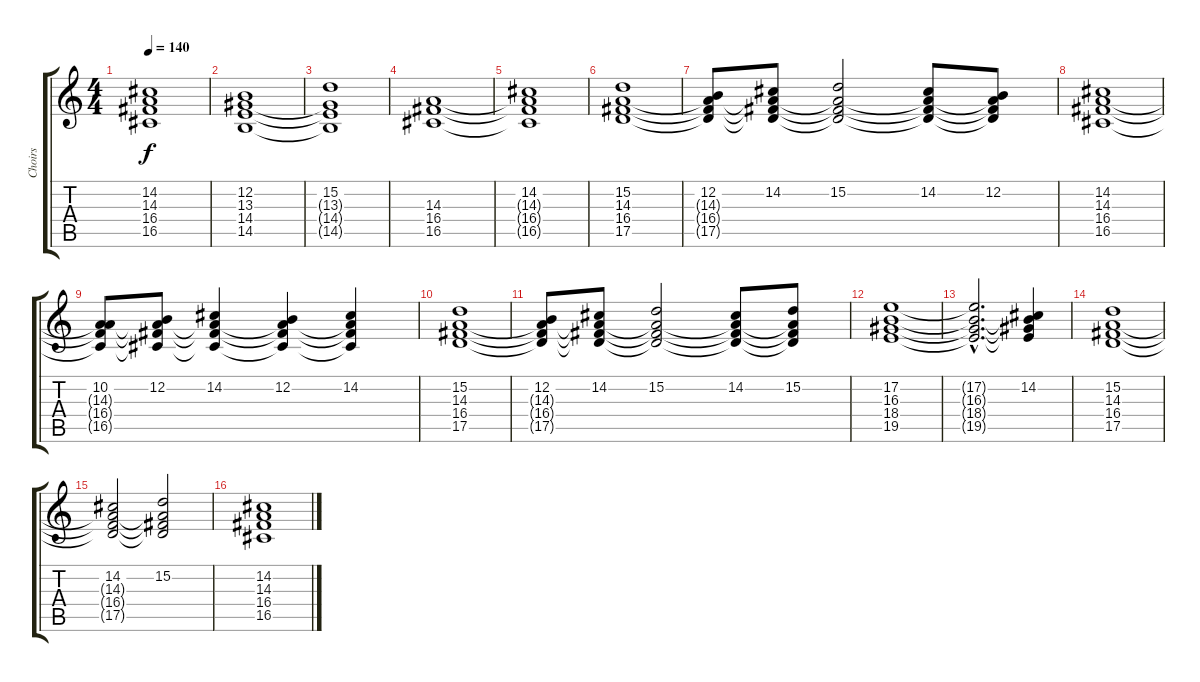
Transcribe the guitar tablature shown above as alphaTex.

\track ("Choirs" "Choirs") {instrument pad4choir}
\staff {score tabs}
\tuning (E4 B3 G3 D3 A2 E2) {hide}
\ts (4 4)
\tempo 140
\clef g2
\ks c
(14.2{t} 14.3{t} 16.4{t} 16.5{t}).1{dy f} |
(12.2 13.3 14.4 14.5).1 |
(15.2 13.3{t} 14.4{t} 14.5{t}).1 |
(14.3 16.4 16.5).1 |
(14.2 14.3{t} 16.4{t} 16.5{t}).1 |
(15.2 14.3 16.4 17.5).1 |
(12.2 14.3{t} 16.4{t} 17.5{t}).8 (14.2 14.3{t} 16.4{t} 17.5{t}).8 (15.2 14.3{t} 16.4{t} 17.5{t}).2 (14.2 14.3{t} 16.4{t} 17.5{t}).8 (12.2 14.3{t} 16.4{t} 17.5{t}).8 |
(14.2 14.3 16.4 16.5).1 |
(10.2 14.3{t} 16.4{t} 16.5{t}).8 (12.2 14.3{t} 16.4{t} 16.5{t}).8 (14.2 14.3{t} 16.4{t} 16.5{t}).4 (12.2 14.3{t} 16.4{t} 16.5{t}).4 (14.2 14.3{t} 16.4{t} 16.5{t}).4 |
(15.2 14.3 16.4 17.5).1 |
(12.2 14.3{t} 16.4{t} 17.5{t}).8 (14.2 14.3{t} 16.4{t} 17.5{t}).8 (15.2 14.3{t} 16.4{t} 17.5{t}).2 (14.2 14.3{t} 16.4{t} 17.5{t}).8 (15.2 14.3{t} 16.4{t} 17.5{t}).8 |
(17.2 16.3 18.4 19.5).1 |
(17.2{hac t} 16.3{hac t} 18.4{hac t} 19.5{hac t}).2{d} (14.2 16.3{t} 18.4{t} 19.5{t}).4 |
(15.2 14.3 16.4 17.5).1 |
(14.2 14.3{t} 16.4{t} 17.5{t}).2 (15.2 14.3{t} 16.4{t} 17.5{t}).2 |
(14.2 14.3 16.4 16.5).1
